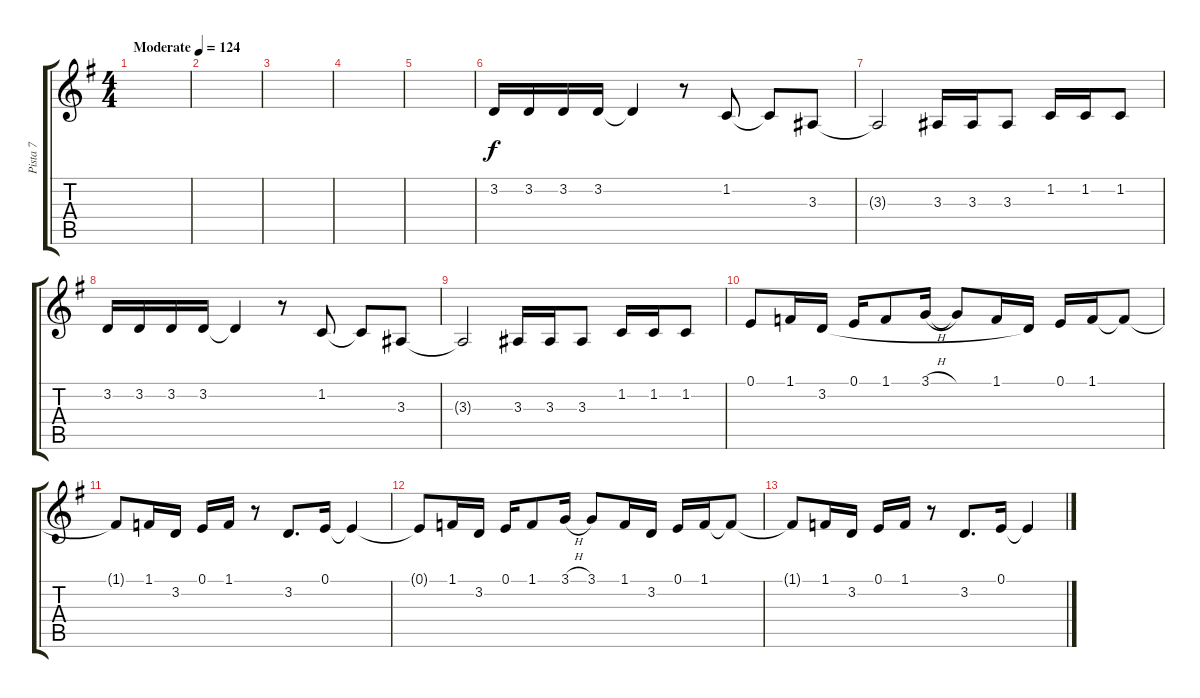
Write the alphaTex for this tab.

\track ("Pista 7" "Pista 7") {instrument tenorsax}
\staff {score tabs}
\tuning (E4 B3 G3 D3 A2 E2) {hide}
\ts (4 4)
\tempo (124 "Moderate")
\clef g2
\ks g
|
|
|
|
|
3.2.16 3.2.16 3.2.16 3.2.16 3.2{t}.4 r.8 1.2.8 1.2{t}.8 3.3.8 |
3.3{t}.2 3.3.16 3.3.16 3.3.8 1.2.16 1.2.16 1.2.8 |
3.2.16 3.2.16 3.2.16 3.2.16 3.2{t}.4 r.8 1.2.8 1.2{t}.8 3.3.8 |
3.3{t}.2 3.3.16 3.3.16 3.3.8 1.2.16 1.2.16 1.2.8 |
0.1.8 1.1.16 3.2.16 0.1.16 1.1.8 3.1{h}.16 3.1{t}.8 1.1.16 3.2{t}.16 0.1.16 1.1.16 1.1{t}.8 |
1.1{t}.8 1.1.16 3.2.16 0.1.16 1.1.16 r.8 3.2.8{d} 0.1.16 0.1{t}.4 |
0.1{t}.8 1.1.16 3.2.16 0.1.16 1.1.8 3.1{h}.16 3.1.8 1.1.16 3.2.16 0.1.16 1.1.16 1.1{t}.8 |
1.1{t}.8 1.1.16 3.2.16 0.1.16 1.1.16 r.8 3.2.8{d} 0.1.16 0.1{t}.4
